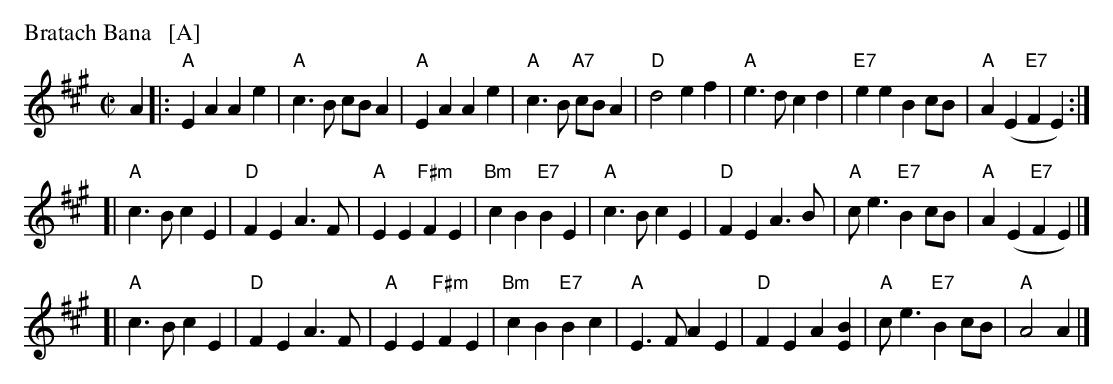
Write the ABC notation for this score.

X:1
P: Bratach Bana   [A]
M: C|
L: 1/4
K: A
A \
|:\
"A"EA Ae | "A"c>B c/B/A | "A"EA Ae | "A"c>B "A7"c/B/A |\
"D"d2 ef | "A"e>d cd | "E7"ee Bc/B/ | "A"A(E "E7"FE) :|
[|\
"A"c>B cE | "D"FE A>F | "A"EE "F#m"FE | "Bm"cB "E7"BE |\
"A"c>B cE | "D"FE A>B | "A"c<e "E7"Bc/B/ | "A"A(E "E7"FE) |]
[|\
"A"c>B cE | "D"FE A>F | "A"EE "F#m"FE | "Bm"cB "E7"Bc |\
"A"E>F AE | "D"FE A[BE]  | "A"c<e "E7"Bc/B/ | "A"A2 A |]
